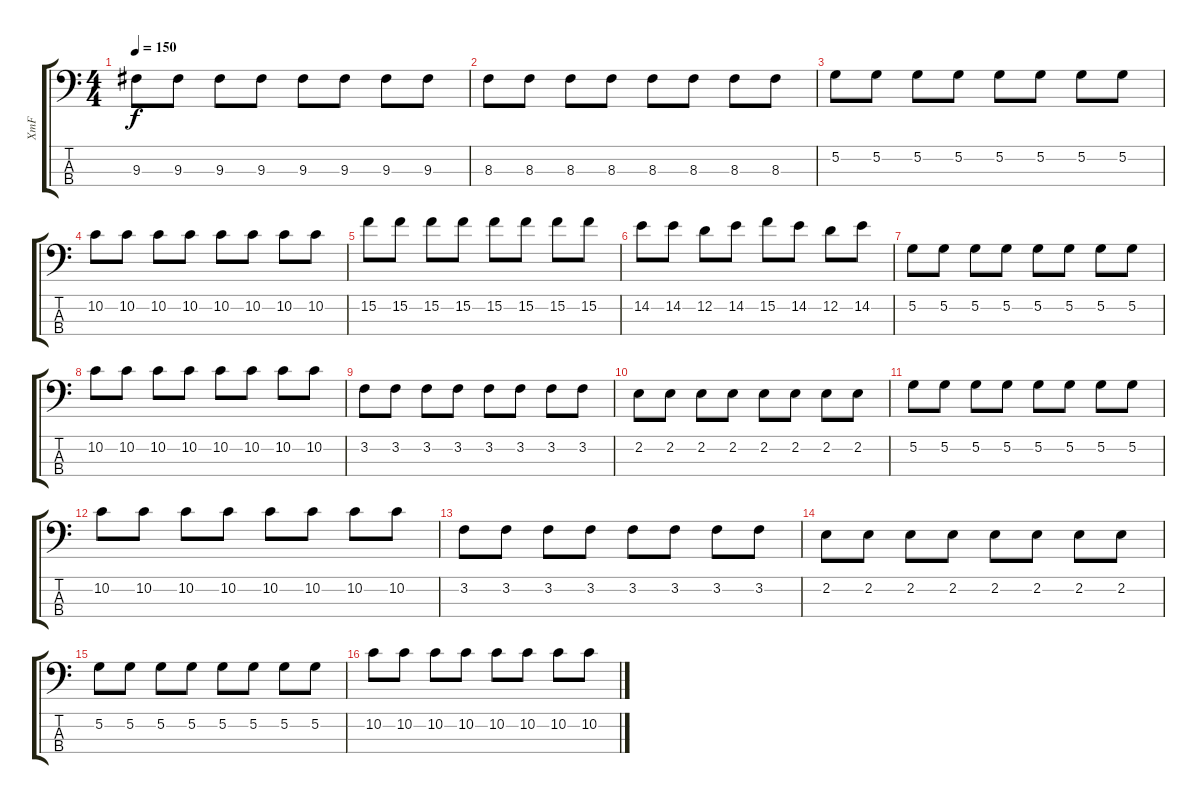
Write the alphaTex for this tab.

\track ("XmF" "XmF") {instrument electricbassfinger}
\staff {score tabs}
\tuning (G2 D2 A1 E1) {hide}
\ts (4 4)
\tempo 150
\clef f4
\ks c
9.3.8{dy f} 9.3.8 9.3.8 9.3.8 9.3.8 9.3.8 9.3.8 9.3.8 |
8.3.8 8.3.8 8.3.8 8.3.8 8.3.8 8.3.8 8.3.8 8.3.8 |
5.2.8 5.2.8 5.2.8 5.2.8 5.2.8 5.2.8 5.2.8 5.2.8 |
10.2.8 10.2.8 10.2.8 10.2.8 10.2.8 10.2.8 10.2.8 10.2.8 |
15.2.8 15.2.8 15.2.8 15.2.8 15.2.8 15.2.8 15.2.8 15.2.8 |
14.2.8 14.2.8 12.2.8 14.2.8 15.2.8 14.2.8 12.2.8 14.2.8 |
5.2.8 5.2.8 5.2.8 5.2.8 5.2.8 5.2.8 5.2.8 5.2.8 |
10.2.8 10.2.8 10.2.8 10.2.8 10.2.8 10.2.8 10.2.8 10.2.8 |
3.2.8 3.2.8 3.2.8 3.2.8 3.2.8 3.2.8 3.2.8 3.2.8 |
2.2.8 2.2.8 2.2.8 2.2.8 2.2.8 2.2.8 2.2.8 2.2.8 |
5.2.8 5.2.8 5.2.8 5.2.8 5.2.8 5.2.8 5.2.8 5.2.8 |
10.2.8 10.2.8 10.2.8 10.2.8 10.2.8 10.2.8 10.2.8 10.2.8 |
3.2.8 3.2.8 3.2.8 3.2.8 3.2.8 3.2.8 3.2.8 3.2.8 |
2.2.8 2.2.8 2.2.8 2.2.8 2.2.8 2.2.8 2.2.8 2.2.8 |
5.2.8 5.2.8 5.2.8 5.2.8 5.2.8 5.2.8 5.2.8 5.2.8 |
10.2.8 10.2.8 10.2.8 10.2.8 10.2.8 10.2.8 10.2.8 10.2.8
